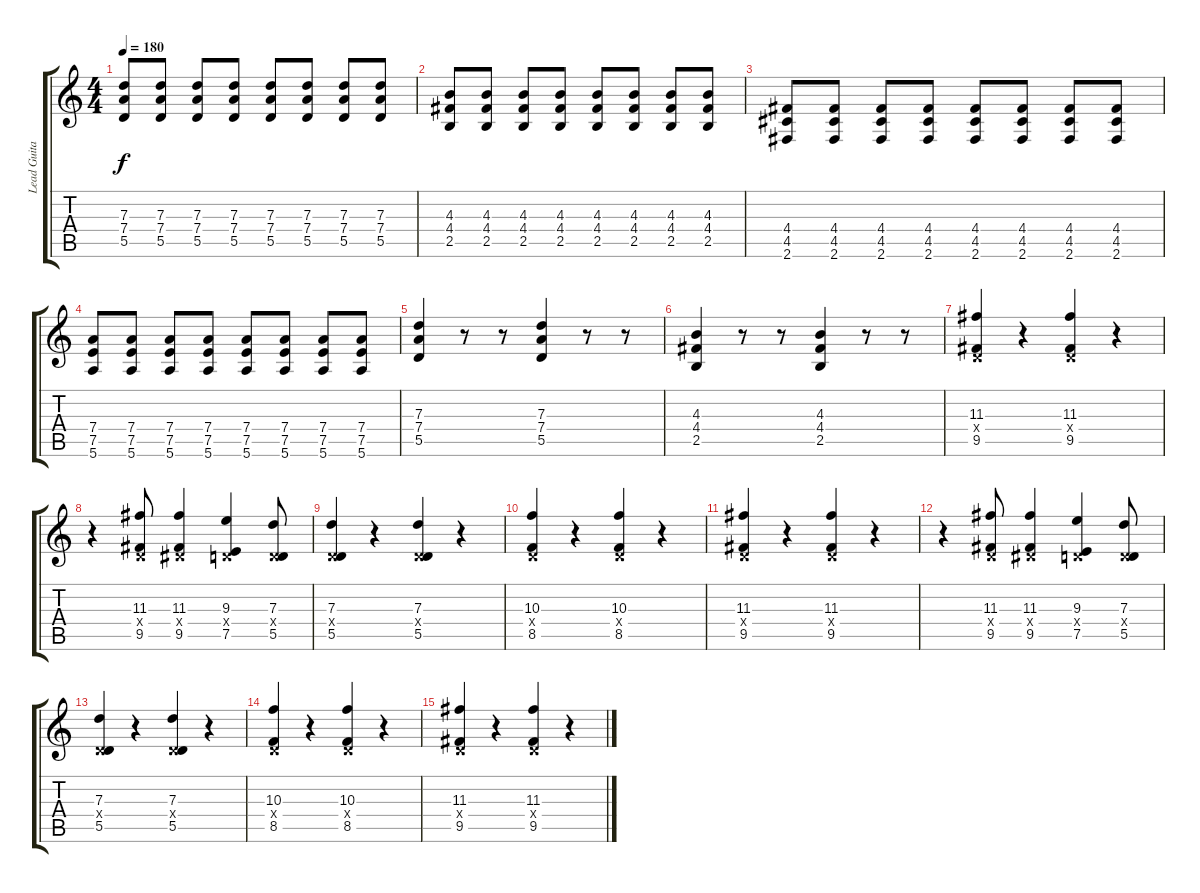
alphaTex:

\track ("Lead Guitar" "Lead Guita") {instrument distortionguitar}
\staff {score tabs}
\tuning (E4 B3 G3 D3 A2 E2) {hide}
\ts (4 4)
\tempo 180
\clef g2
\ks c
(7.3 7.4 5.5).8{dy f} (7.3 7.4 5.5).8 (7.3 7.4 5.5).8 (7.3 7.4 5.5).8 (7.3 7.4 5.5).8 (7.3 7.4 5.5).8 (7.3 7.4 5.5).8 (7.3 7.4 5.5).8 |
(4.3 4.4 2.5).8 (4.3 4.4 2.5).8 (4.3 4.4 2.5).8 (4.3 4.4 2.5).8 (4.3 4.4 2.5).8 (4.3 4.4 2.5).8 (4.3 4.4 2.5).8 (4.3 4.4 2.5).8 |
(4.4 4.5 2.6).8 (4.4 4.5 2.6).8 (4.4 4.5 2.6).8 (4.4 4.5 2.6).8 (4.4 4.5 2.6).8 (4.4 4.5 2.6).8 (4.4 4.5 2.6).8 (4.4 4.5 2.6).8 |
(7.4 7.5 5.6).8 (7.4 7.5 5.6).8 (7.4 7.5 5.6).8 (7.4 7.5 5.6).8 (7.4 7.5 5.6).8 (7.4 7.5 5.6).8 (7.4 7.5 5.6).8 (7.4 7.5 5.6).8 |
(7.3 7.4 5.5).4 r.8 r.8 (7.3 7.4 5.5).4 r.8 r.8 |
(4.3 4.4 2.5).4 r.8 r.8 (4.3 4.4 2.5).4 r.8 r.8 |
(11.3 0.4{x} 9.5).4 r.4 (11.3 0.4{x} 9.5).4 r.4 |
r.4 (11.3 0.4{x} 9.5).8 (11.3 1.4{x} 9.5).4 (9.3 0.4{x} 7.5).4 (7.3 0.4{x} 5.5).8 |
(7.3 0.4{x} 5.5).4 r.4 (7.3 0.4{x} 5.5).4 r.4 |
(10.3 0.4{x} 8.5).4 r.4 (10.3 0.4{x} 8.5).4 r.4 |
(11.3 0.4{x} 9.5).4 r.4 (11.3 0.4{x} 9.5).4 r.4 |
r.4 (11.3 0.4{x} 9.5).8 (11.3 1.4{x} 9.5).4 (9.3 0.4{x} 7.5).4 (7.3 0.4{x} 5.5).8 |
(7.3 0.4{x} 5.5).4 r.4 (7.3 0.4{x} 5.5).4 r.4 |
(10.3 0.4{x} 8.5).4 r.4 (10.3 0.4{x} 8.5).4 r.4 |
(11.3 0.4{x} 9.5).4 r.4 (11.3 0.4{x} 9.5).4 r.4
